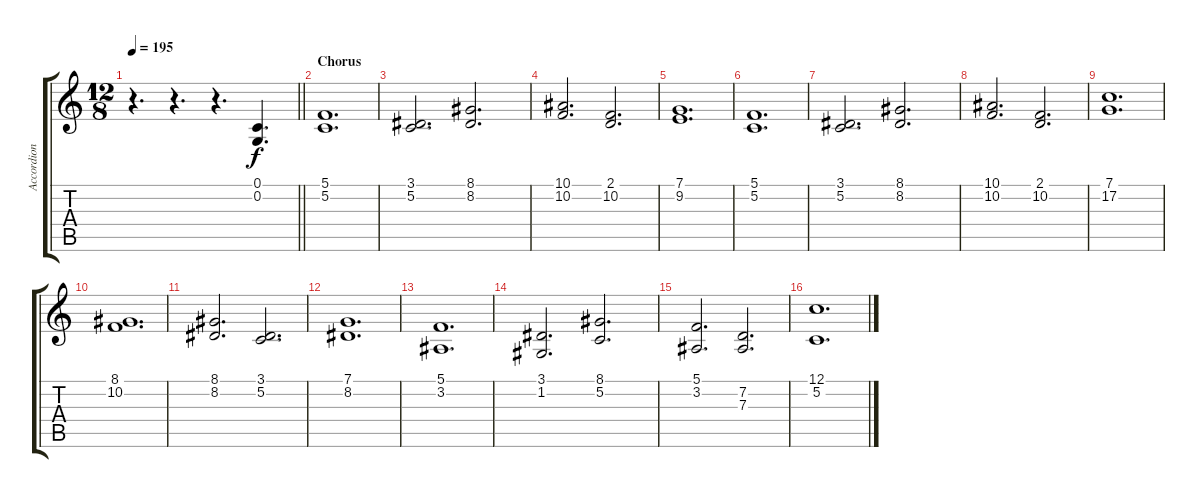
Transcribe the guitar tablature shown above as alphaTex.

\track ("Accordion" "Accordion") {instrument accordion}
\staff {score tabs}
\tuning (C4 G3 Eb3 Bb2 F2 C2) {hide}
\ts (12 8)
\tempo 195
\clef g2
\barLineRight lightlight
\ks c
r.4{d dy f} r.4{d} r.4{d} (0.1 0.2).4{d} |
\section ("" "Chorus")
(5.1 5.2).1{d} |
(3.1 5.2).2{d} (8.1 8.2).2{d} |
(10.1 10.2).2{d} (2.1 10.2).2{d} |
(7.1 9.2).1{d} |
(5.1 5.2).1{d} |
(3.1 5.2).2{d} (8.1 8.2).2{d} |
(10.1 10.2).2{d} (2.1 10.2).2{d} |
(7.1 17.2).1{d} |
(8.1 10.2).1{d} |
(8.1 8.2).2{d} (3.1 5.2).2{d} |
(7.1 8.2).1{d} |
(5.1 3.2).1{d} |
(3.1 1.2).2{d} (8.1 5.2).2{d} |
(5.1 3.2).2{d} (7.2 7.3).2{d} |
(12.1 5.2).1{d}
